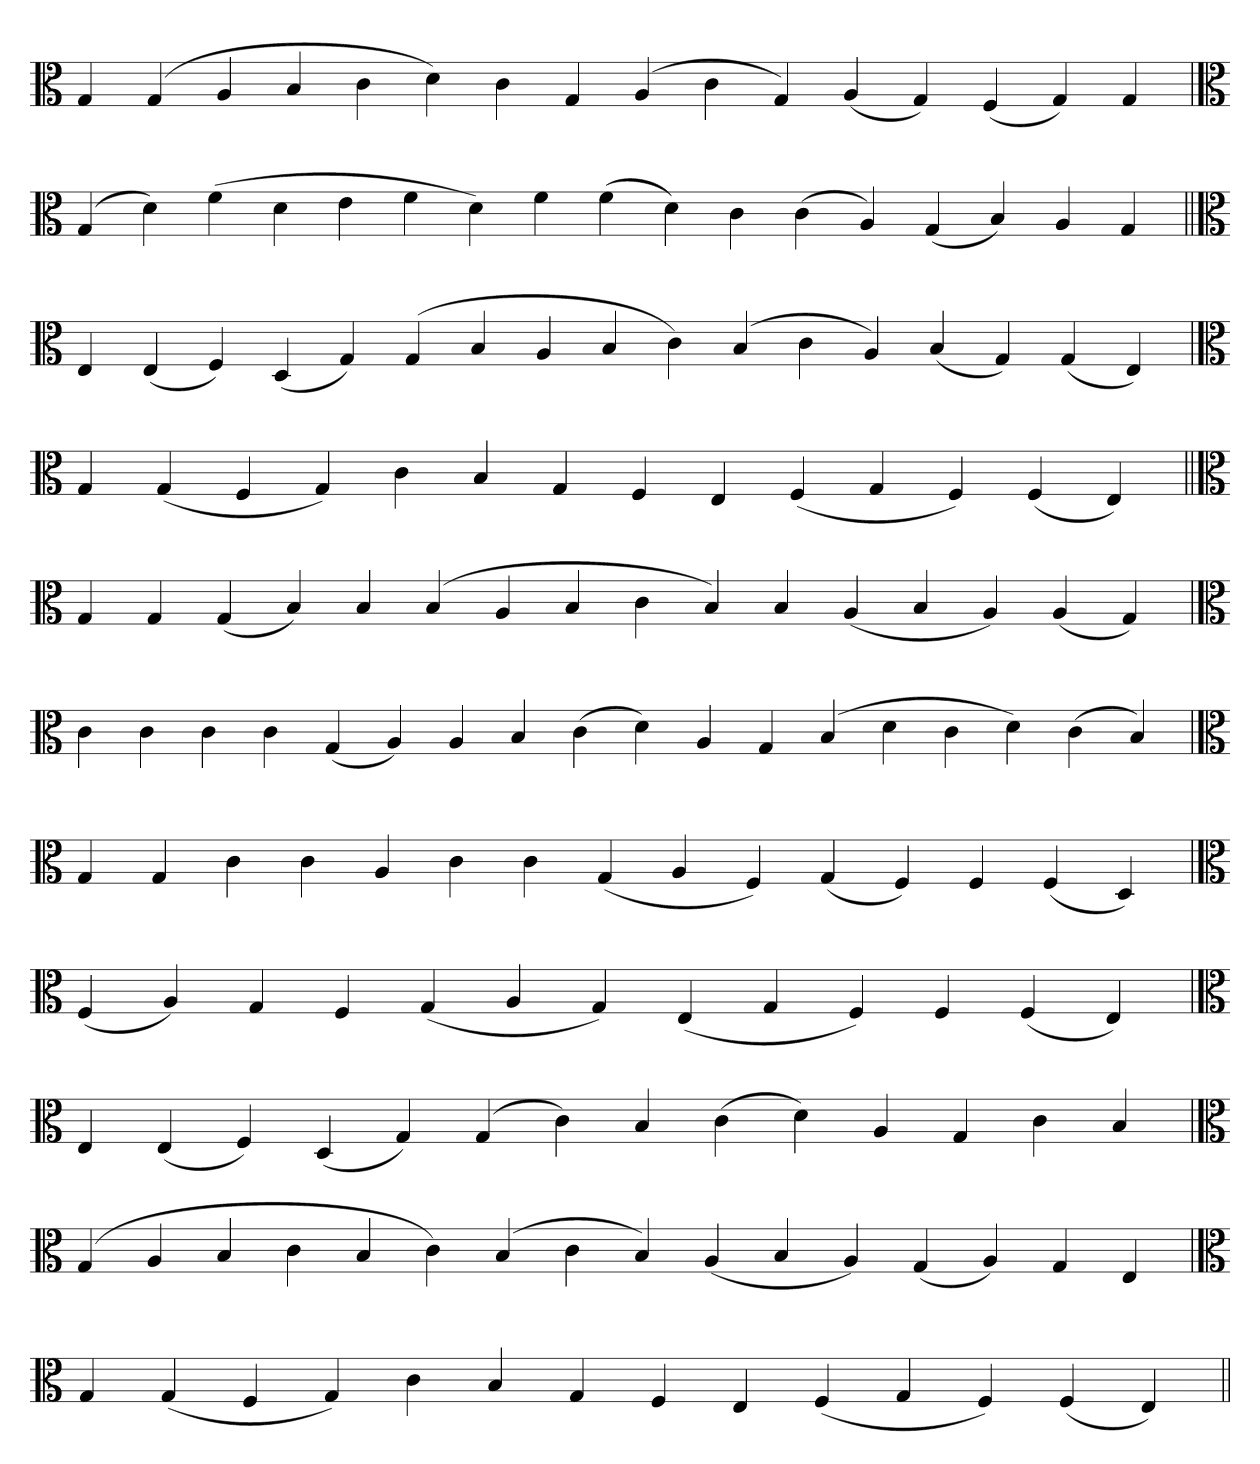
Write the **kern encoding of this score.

**kern
*part1
*staff1
*clefC3
=
4G
(4G
4A
4B
4c
4d)
4c
4G
(4A
4c
4G)
(4A
4G)
(4F
4G)
4G
='
*clefC3
(4G
4d)
(4f
4d
4e
4f
4d)
4f
(4f
4d)
4c
(4c
4A)
(4G
4B)
4A
4G
=||
*clefC3
4E
(4E
4F)
(4D
4G)
(4G
4B
4A
4B
4c)
(4B
4c
4A)
(4B
4G)
(4G
4E)
=`
*clefC3
4G
(4G
4F
4G)
4c
4B
4G
4F
4E
(4F
4G
4F)
(4F
4E)
=||
*clefC3
4G
4G
(4G
4B)
4B
(4B
4A
4B
4c
4B)
4B
(4A
4B
4A)
(4A
4G)
='
*clefC3
4c
4c
4c
4c
(4G
4A)
4A
4B
(4c
4d)
4A
4G
(4B
4d
4c
4d)
(4c
4B)
=
*clefC3
4G
4G
4c
4c
4A
4c
4c
(4G
4A
4F)
(4G
4F)
4F
(4F
4D)
=`
*clefC3
(4F
4A)
4G
4F
(4G
4A
4G)
(4E
4G
4F)
4F
(4F
4E)
='
*clefC3
4E
(4E
4F)
(4D
4G)
(4G
4c)
4B
(4c
4d)
4A
4G
4c
4B
=`
*clefC3
(4G
4A
4B
4c
4B
4c)
(4B
4c
4B)
(4A
4B
4A)
(4G
4A)
4G
4E
=`
*clefC3
4G
(4G
4F
4G)
4c
4B
4G
4F
4E
(4F
4G
4F)
(4F
4E)
=||
*-
